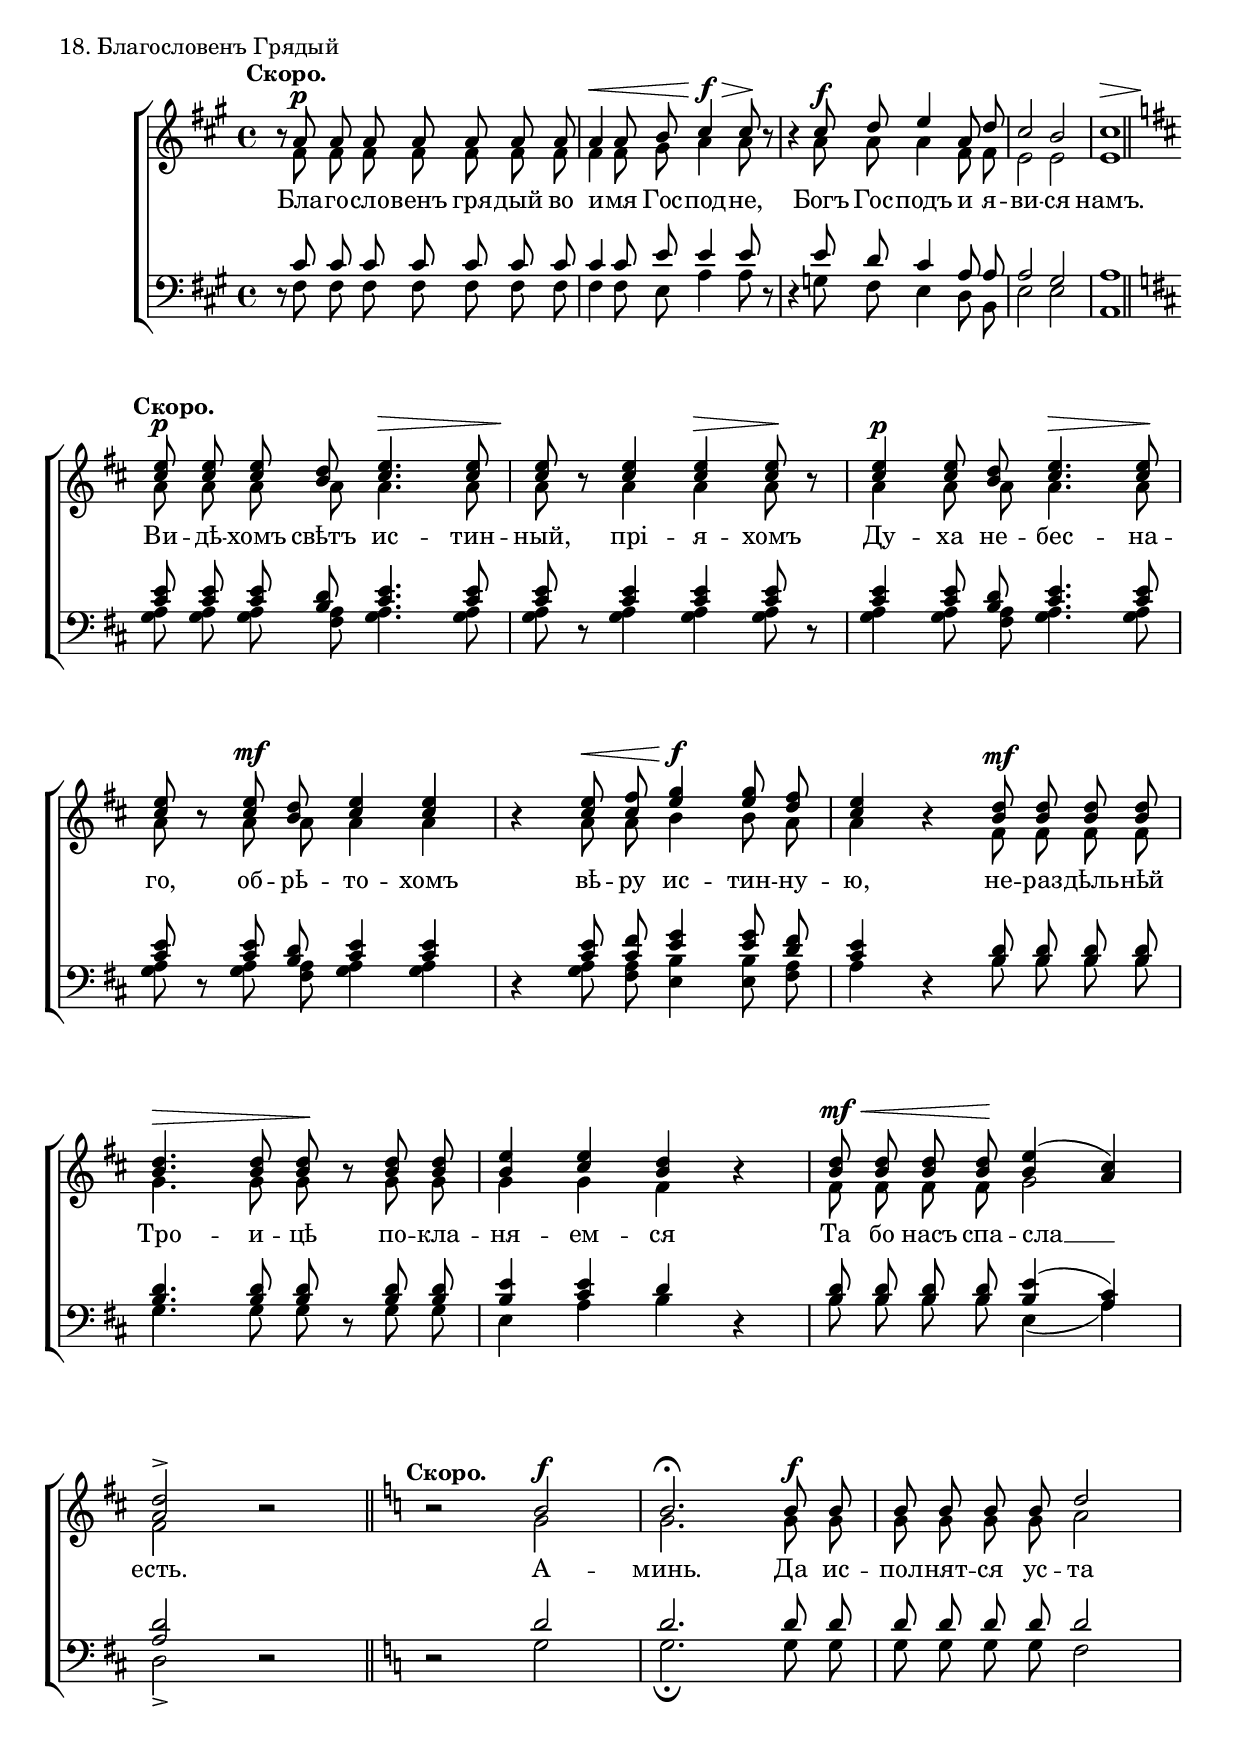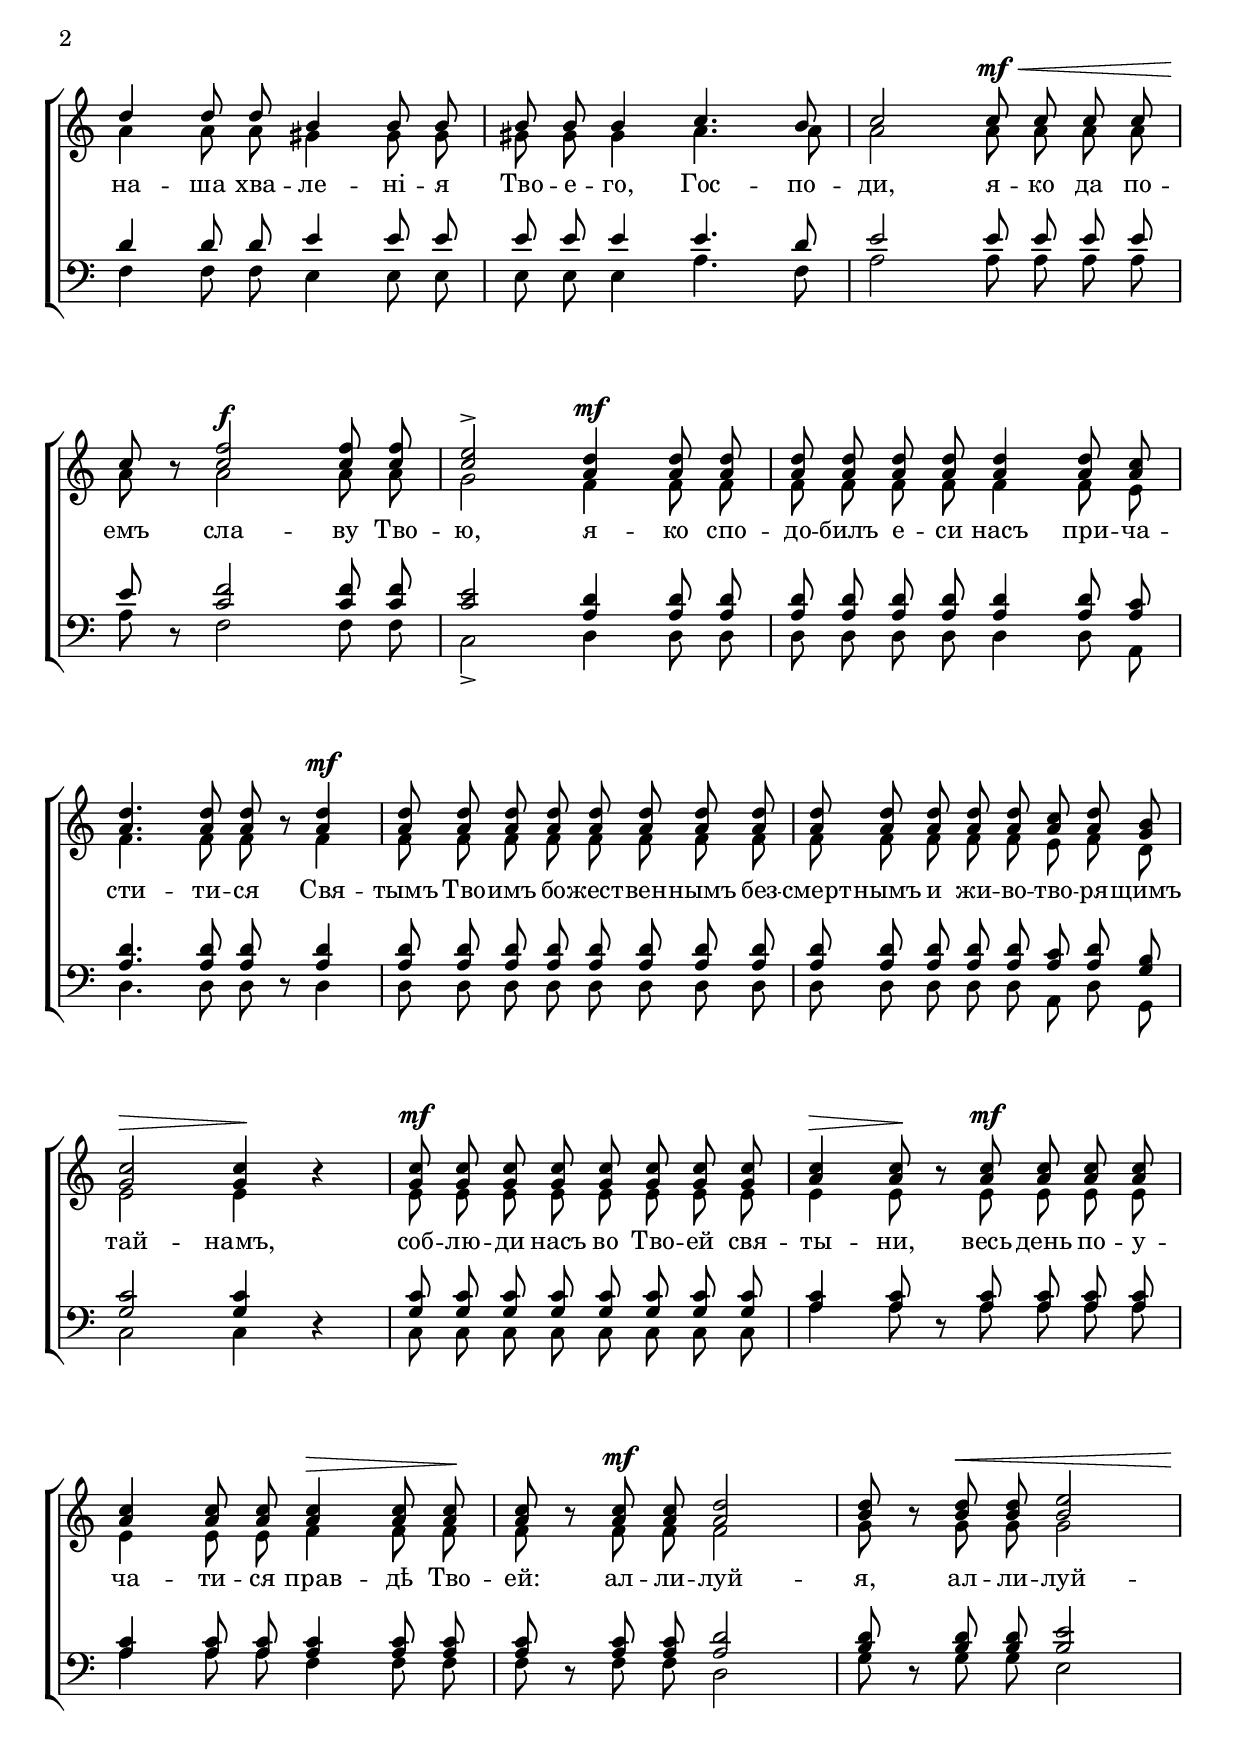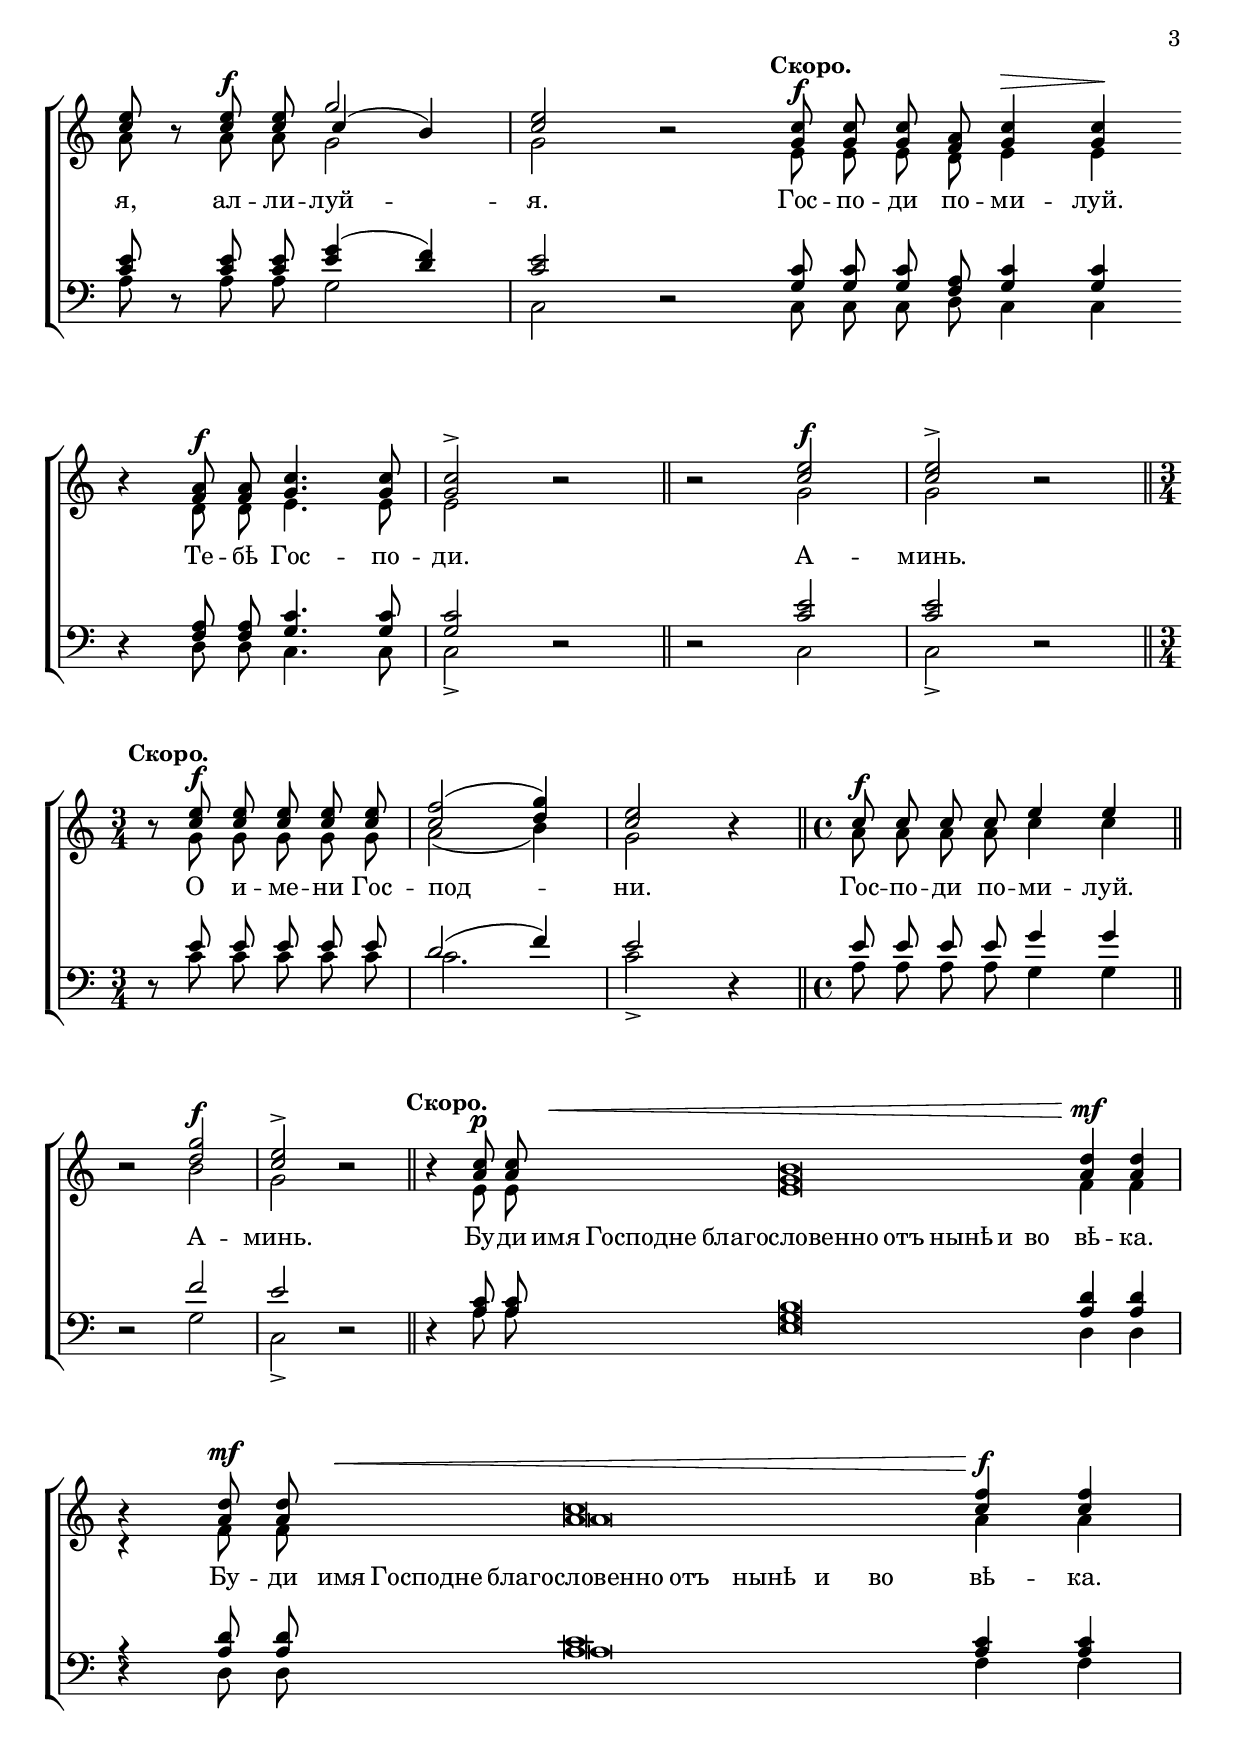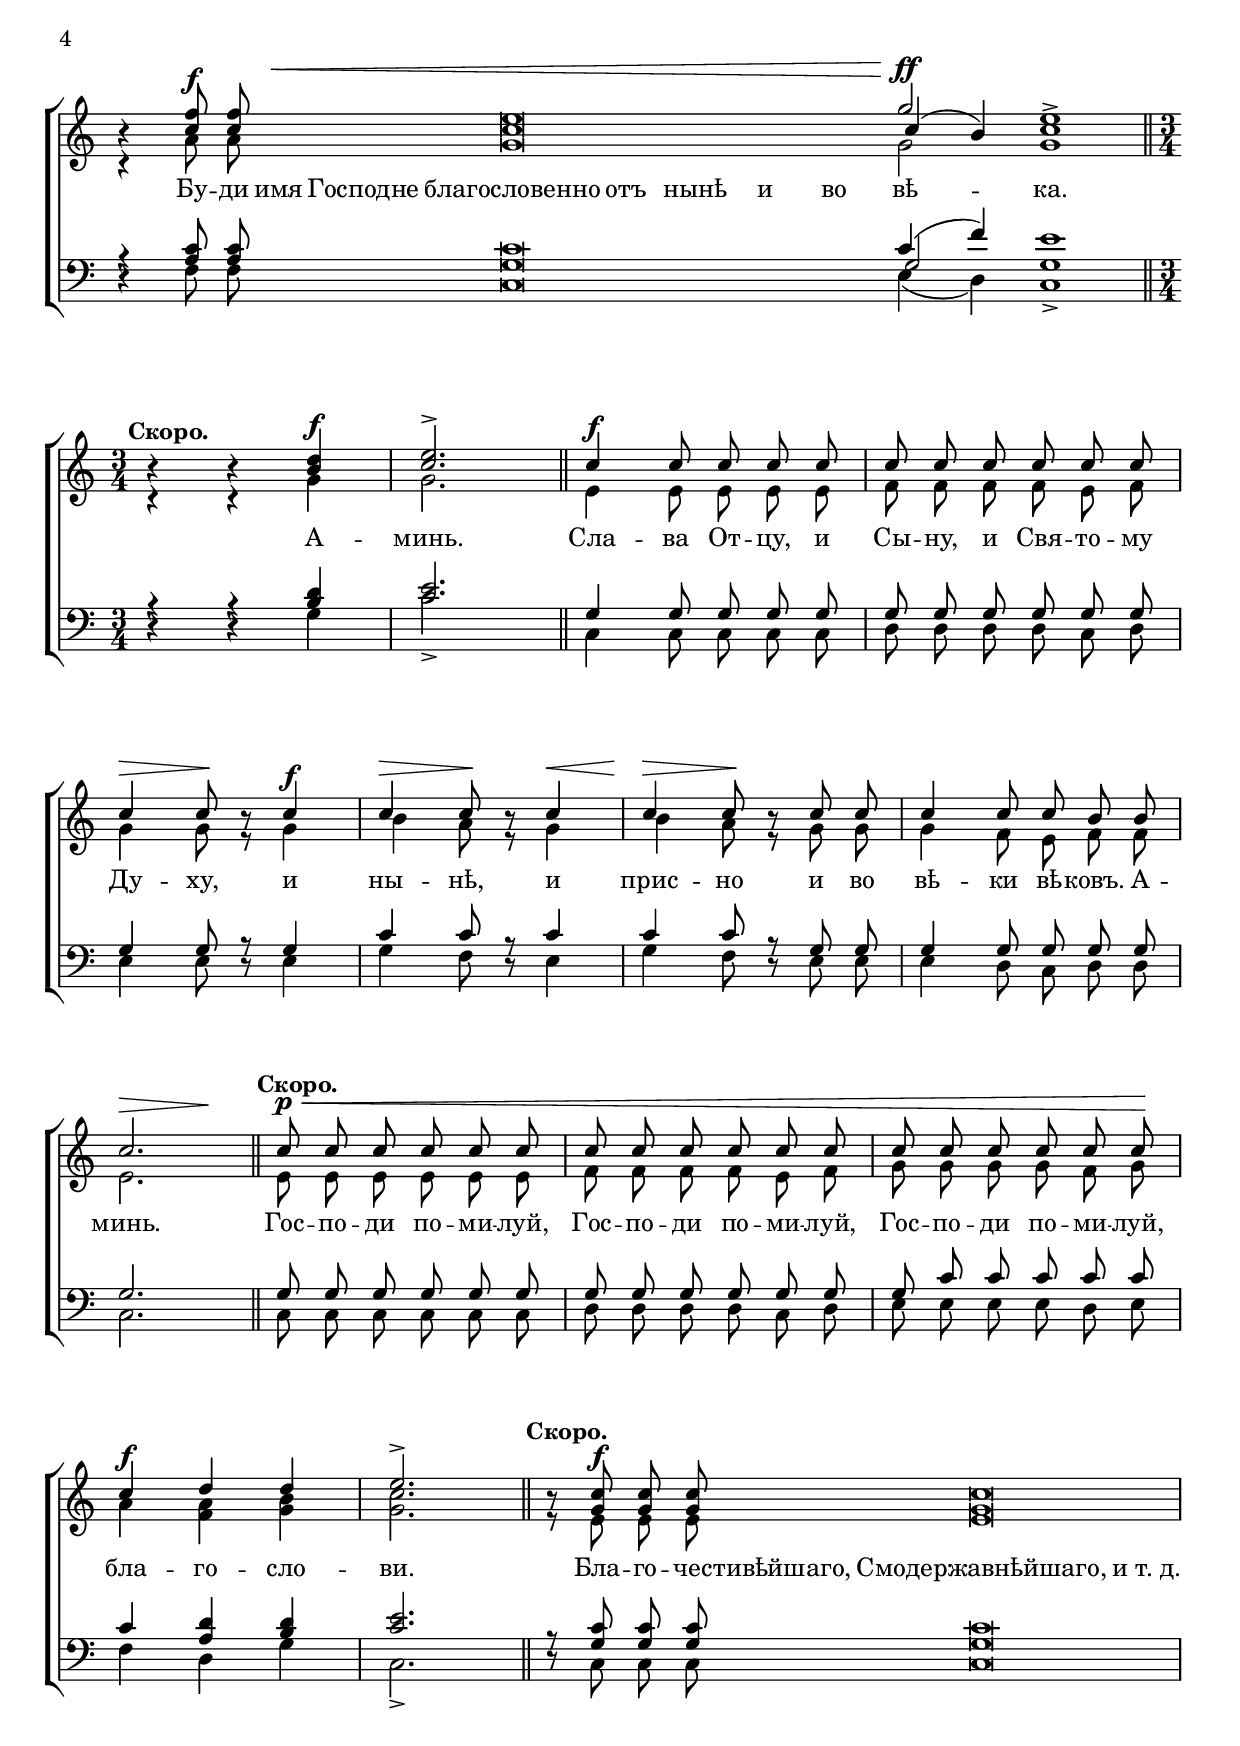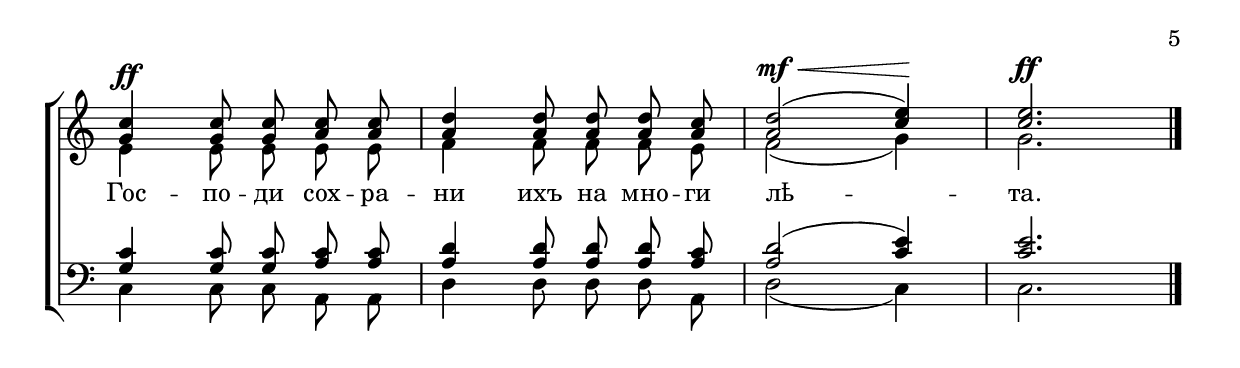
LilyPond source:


sopNotes = {
	s1*0^\markup{"" \translate #'(-3 . 0) \bold "Скоро."} \set Score.tempoWholesPerMinute = #(ly:make-moment 80 4)
	%1
	r8 a'8\p a' a' a' a' a' a' | a'4\< a'8 b' cis''4\!\f\> cis''8\! r8 | r4 cis''8\f d'' e''4 a'8 d'' | cis''2 b' | << { cis''1 } { s2\> s2\! } >> \bar "||" \break
	
	\key d \major s1*0^\markup{"" \translate #'(-2 . 0) \bold "Скоро."}
	%6
	<cis'' e''>8\p <cis'' e''> <cis'' e''> <b' d''>  <cis'' e''>4.\>  <cis'' e''>8 |  <cis'' e''>8\! r8  <cis'' e''>4  <cis'' e''>\>  <cis'' e''>8\! r8 |
	%8
	<cis'' e''>4\p <cis'' e''>8 <b' d''> <cis'' e''>4.\> <cis'' e''>8\! | <cis'' e''>8 r8 <cis'' e''>8\mf <b' d''> <cis'' e''>4 <cis'' e''> | r4 <cis'' e''>8\< <cis'' fis''> <e'' g''>4\!\f <e'' g''>8 <d'' fis''> |
	%11
	<cis'' e''>4 r4 <b' d''>8\mf  <b' d''> <b' d''> <b' d''> | <b' d''>4.\>  <b' d''>8  <b' d''>\! r8 <b' d''> <b' d''> | <b' e''>4 <cis'' e''> <b' d''> r4 |
	%14
	<b' d''>8\mf\< <b' d''> <b' d''> <b' d''>\! <b' e''>4( <a' cis''>) | <a' d''>2-> r2 \bar "||"
	
	\key c \major s1*0^\markup{"" \translate #'(-2 . 0) \bold "Скоро."}
	%16
	r2 b'2\f | b'2.^\fermata b'8\f b' | b'8 b' b' b' d''2 |
	%19
	d''4 d''8 d'' b'4 b'8 b' | b'8 b' b'4 c''4. b'8 | c''2 c''8\mf\< c'' c'' c'' |
	%22
	c''8\! r8 <c'' f''>2\f <c'' f''>8 <c'' f''> | <c'' e''>2-> <a' d''>4\mf <a' d''>8 <a' d''> | <a' d''>8 <a' d''> <a' d''> <a' d''> <a' d''>4 <a' d''>8 <a' c''> | <a' d''>4. <a' d''>8 <a' d''> r8 <a' d''>4\mf |
	%26
	<a' d''>8 <a' d''> <a' d''> <a' d''> <a' d''> <a' d''> <a' d''> <a' d''> | <a' d''>8 <a' d''> <a' d''> <a' d''> <a' d''> <a' c''> <a' d''> <g' b'> | <g' c''>2\> <g' c''>4\! r4 |
	%29
	<g' c''>8\mf <g' c''> <g' c''> <g' c''> <g' c''> <g' c''> <g' c''> <g' c''> | <a' c''>4\> <a' c''>8\! r8 <a' c''>\mf <a' c''> <a' c''> <a' c''> | <a' c''>4 <a' c''>8 <a' c''> <a' c''>4\> <a' c''>8 <a' c''>\! |
	%32
	<a' c''>8 r8 <a' c''>\mf <a' c''> <a' d''>2 | <b' d''>8 r8 <b' d''>\< <b' d''> <b' e''>2 | <c'' e''>8\! r8 <c'' e''>\f <c'' e''> << \context Voice = sopVoice { g''2 } \\ { \voiceThree c''4( b') } >> | <c'' e''>2 r2 \bar "||:"
	
	s1*0^\markup{"" \translate #'(-2 . 0) \bold "Скоро."}
	%36
	<g' c''>8\f <g' c''> <g' c''> <f' a'> <g' c''>4\> <g' c''>\! \bar ":|"
	%37
	r4 <f' a'>8\f <f' a'> <g' c''>4. <g' c''>8 | \noBreak <g' c''>2-> r2 \bar "||"
	%39
	r2 <c'' e''>2\f | \noBreak <c'' e''>2-> r2 \bar "||"
	
	\time 3/4
	%41
	r8^\markup{"" \translate #'(-2 . 0) \bold "Скоро."} <c'' e''>8\f <c'' e''> <c'' e''> <c'' e''> <c'' e''> | <c'' f''>2( <d'' g''>4) | <c'' e''>2 r4 \bar "||"
	\time 4/4
	%44
	c''8\f c'' c'' c'' e''4 e'' \bar "||"
	%45
	r2 <d'' g''>2\f | \noBreak <c'' e''>2-> r2 \bar "||"
	
	%47
	r4^\markup{"" \translate #'(-2 . 0) \bold "Скоро."} <a' c''>8\p <a' c''> \hideNotes <g' b'>\< <g' b'> \unHideNotes <g' b'>\breve*1/16 \hideNotes <g' b'>8 \bar "" \noBreak <g' b'>8 <g' b'> <g' b'>4 \unHideNotes <a' d''>4\!\mf <a' d''> |
	%49
	r4 <a' d''>8\mf <a' d''> \hideNotes <a' c''>\< <a' c''> \unHideNotes <a' c''>\breve*1/16 \hideNotes <a' c''>8 \bar "" \noBreak <a' c''>8 <a' c''> <a' c''>4 \unHideNotes <c'' f''>4\!\f <c'' f''> |
	%51
	r4 <c'' f''>8\f <c'' f''> \hideNotes <c'' e''>\< <c'' e''> \unHideNotes <c'' e''>\breve*1/8 \bar "" \noBreak \hideNotes <c'' e''>4 <c'' e''> <c'' e''> <c'' e''> \bar "" \noBreak \unHideNotes << \context Voice = sopVoice { g''2\!\ff } \\ { \voiceThree c''4( b') } >> <c'' e''>1*1/2-> \bar "||"
	
	\time 3/4 s1*0^\markup{"" \translate #'(-2 . 0) \bold "Скоро."}
	%54
	r4 r <b' d''>4\f | \noBreak <c'' e''>2.-> \bar "||"
	%56
	c''4\f c''8 c'' c'' c'' | c''8 c'' c'' c'' c'' c'' | c''4\> c''8\! r8 c''4\f |
	%59
	c''4\> c''8\! r8 c''4\< | c''4\!\> c''8\! r8 c''8 c'' | c''4 c''8 c'' b' b' | << { c''2. } { s2\> s4\! } >> \bar "||"
	
	s1*0^\markup{"" \translate #'(-2 . 0) \bold "Скоро."}
	%63
	c''8\p\< c'' c'' c'' c'' c'' | c''8 c'' c'' c'' c'' c'' | c''8 c'' c'' c'' c'' c''\! | c''4\f d'' d'' | e''2.-> \bar "||"
	%68
	r8^\markup{"" \translate #'(-2 . 0) \bold "Скоро."} <g' c''>8\f <g' c''> <g' c''> \hideNotes <g' c''>16 \unHideNotes <g' c''>\breve*1/16 \hideNotes <g' c''>16 \unHideNotes |
	%69
	<g' c''>4\ff <g' c''>8 <g' c''> <a' c''> <a' c''> | <a' d''>4 <a' d''>8 <a' d''> <a' d''> <a' c''> | <a' d''>2\mf\<( <c'' e''>4)\! | <c'' e''>2.\ff \bar "|."
}

altNotes = {
	%1
	r8 fis'8 fis' fis' fis' fis' fis' fis' | fis'4 fis'8 gis' a'4 a'8 r8 | r4 a'8 a' a'4 fis'8 fis' | e'2 e' | e'1 |
	%6
	a'8 a' a' a' a'4. a'8 | a'8 r8 a'4 a' a'8 r8 |
	%8
	a'4 a'8 a' a'4. a'8 | a'8 r8 a'8 a' a'4 a' | r4 a'8 a' b'4 b'8 a' |
	%11
	a'4 r4 fis'8 fis' fis' fis' | g'4. g'8 g' r8 g' g' | g'4 g' fis'4 r4 |
	%14
	fis'8 fis' fis' fis' g'2 | fis'2 r2 |
	%16
	r2 g'2 | g'2. g'8 g' | g'8 g' g' g' a'2 |
	%19
	a'4 a'8 a' gis'4 gis'8 gis' | gis'8 gis' gis'4 a'4. a'8 | a'2 a'8 a' a' a' |
	%22
	a'8 r8 a'2 a'8 a' | g'2 f'4 f'8 f' | f'8 f' f' f' f'4 f'8 e' | f'4. f'8 f' r8 f'4 |
	%26
	f'8 f' f' f' f' f' f' f' | f'8 f' f' f' f' e' f' d' | e'2 e'4 r4 |
	%29
	e'8 e' e' e' e' e' e' e' | e'4 e'8 r8 e' e' e' e' | e'4 e'8 e' f'4 f'8 f' |
	%32
	f'8 r8 f' f' f'2 | g'8 r8 g'8 g' g'2 | a'8 r8 a' a' g'2 | g'2 r2 |
	%36
	e'8 e' e' d' e'4 e' | r4 d'8 d' e'4. e'8 | e'2 r2 | r2 g' | g'2 r |
	%41
	r8 g' g' g' g' g' | a'2( b'4) | g'2 r4 |
	%44
	a'8 a' a' a' c''4 c'' |
	%45
	r2 b'2 | g'2 r2 |
	%47
	r4 e'8 e' \hideNotes e' e' \unHideNotes e'\breve*1/16 \hideNotes e' | e'8 e' e'4 \unHideNotes f'4 f' |
	r4 f'8 f' \hideNotes a' a' \unHideNotes a'\breve*1/16 \hideNotes a' | a'8 a' a'4 \unHideNotes a'4 a' |
	r4 a'8 a' \hideNotes g' g' \unHideNotes g'\breve*1/8 \hideNotes  | g'4 g' g' g' | \unHideNotes g'2 g'1*1/2 |
	%54
	r4 r g'4 | g'2. |
	%56
	e'4 e'8 e' e' e' | f'8 f' f' f' e' f' | g'4 g'8 r8 g'4 |
	%59
	b'4 a'8 r8 g'4 | b'4 a'8 r8 g' g' | g'4 f'8 e' f' f' | e'2. |
	%63
	e'8 e' e' e' e' e' | f'8 f' f' f' e' f' | g'8 g' g' g' f' g' | a'4 <f' a'> <g' b'> | <g' c''>2. |
	%68
	r8 e'8 e' e' \hideNotes e'16 \unHideNotes e'\breve*1/16 \hideNotes e'16 \unHideNotes |
	%69
	e'4 e'8 e' e' e' | f'4 f'8 f' f' e' | f'2( g'4) | g'2. |
}

tenNotes = {
	%1
	r8 cis'8 cis' cis' cis' cis' cis' cis' | cis'4 cis'8 e'8 e'4 e'8 r8 | r4 e'8 d' cis'4 a8 a | a2 gis | a1 |
	%6
	\key d \major
	<cis' e'>8 <cis' e'> <cis' e'> <b d'> <cis' e'>4. <cis' e'>8 | <cis' e'>8 r8 <cis' e'>4 <cis' e'> <cis' e'>8 r8 |
	%8
	<cis' e'>4 <cis' e'>8 <b d'> <cis' e'>4. <cis' e'>8 | <cis' e'>8 r8 <cis' e'>8 <b d'> <cis' e'>4 <cis' e'> | r4 <cis' e'>8 <cis' fis'> <e' g'>4 <e' g'>8 <d' fis'> |
	%11
	<cis' e'>4 r4 <b d'>8 <b d'> <b d'> <b d'> |  <b d'>4. <b d'>8  <b d'> r8 <b d'> <b d'> | <b e'>4 <cis' e'> d' r4 |
	%14
	<b d'>8 <b d'> <b d'> <b d'> <b e'>4( <a cis'>) | <a d'>2 r2 |
	%16
	\key c \major
	r2 d'2 | d'2. d'8 d' | d'8 d' d' d' d'2 |
	%19
	d'4 d'8 d' e'4 e'8 e' | e'8 e' e'4 e'4. d'8 | e'2 e'8 e' e' e' |
	%22
	e'8 r8 <c' f'>2 <c' f'>8 <c' f'> | <c' e'>2 <a d'>4 <a d'>8 <a d'> | <a d'>8 <a d'> <a d'> <a d'> <a d'>4 <a d'>8 <a c'> | <a d'>4. <a d'>8 <a d'> r8 <a d'>4 |
	%26
	<a d'>8 <a d'> <a d'> <a d'> <a d'> <a d'> <a d'> <a d'> | <a d'> <a d'> <a d'> <a d'> <a d'> <a c'> <a d'> <g b> | <g c'>2 <g c'>4 r4 |
	%29
	<g c'>8 <g c'> <g c'> <g c'> <g c'> <g c'> <g c'> <g c'> | <a c'>4 <a c'>8 r8 <a c'> <a c'> <a c'> <a c'> | <a c'>4 <a c'>8 <a c'> <a c'>4 <a c'>8 <a c'> |
	%32
	<a c'>8 r8 <a c'> <a c'> <a d'>2 | <b d'>8 r8 <b d'> <b d'> <b e'>2 | <c' e'>8 r8 <c' e'> <c' e'> <e' g'>4( <d' f'>) | <c' e'>2 r2 |
	%36
	<g c'>8 <g c'> <g c'> <f a> <g c'>4 <g c'> | r4 <f a>8 <f a> <g c'>4. <g c'>8 | <g c'>2 r2 | r2 <c' e'>2 | <c' e'>2 r2 |
	%41
	r8 e'8 e' e' e' e' | d'2( f'4) | e'2 r4 |
	%45
	e'8 e' e' e' g'4 g' |
	%46
	r2 f'2 | e'2 r2 |
	%47
	r4 <a c'>8 <a c'> \hideNotes <g b>  <g b>  \unHideNotes <g b>\breve*1/16  \hideNotes <g b>8  | <g b>8  <g b>  <g b>4  \unHideNotes <a d'>4 <a d'> |
	r4 <a d'>8 <a d'> \hideNotes <a c'> <a c'> \unHideNotes <a c'>\breve*1/16 \hideNotes <a c'>8 | <a c'>8 <a c'> <a c'>4 \unHideNotes <a c'>4 <a c'> |
	r4 <a c'>8 <a c'> \hideNotes <g c'> <g c'> \unHideNotes <g c'>\breve*1/8 | \hideNotes <g c'>4 <g c'> <g c'> <g c'> | \unHideNotes << \context Voice = tenVoice { c'4( f') } \\ { \voiceThree g2 } >> <g e'>1*1/2 |
	%54
	r4 r <b d'> | <c' e'>2. |
	%56
	g4 g8 g g g | g8 g g g g g | g4 g8 r8 g4 |
	%59
	c'4 c'8 r8 c'4 | c'4 c'8 r8 g8 g | g4 g8 g g g | g2. |
	%63
	g8 g g g g g | g g g g g g | g c' c' c' c' c' | c'4 <a d'> <b d'> | <c' e'>2. |
	%68
	r8 <g c'>8 <g c'> <g c'> \hideNotes <g c'>16 \unHideNotes <g c'>\breve*1/16 \hideNotes <g c'>16 \unHideNotes |
	%69
	<g c'>4 <g c'>8 <g c'> <a c'> <a c'> | <a d'>4 <a d'>8 <a d'> <a d'> <a c'> | <a d'>2( <c' e'>4) | <c' e'>2. |
}

basNotes = {
	%1
	r8 fis8 fis fis fis fis fis fis | fis4 fis8 e a4 a8 r8 | r4 g8 fis e4 d8 b, | e2 e | a,1 |
	%6
	<g a>8 <g a> <g a> <fis a> <g a>4. <g a>8 | <g a>8 r8 <g a>4 <g a> <g a>8 r8 |
	%8
	<g a>4 <g a>8 <fis a> <g a>4. <g a>8 | <g a>8 r8 <g a>8 <fis a> <g a>4 <g a> | r4 <g a>8 <fis a> <e b>4 <e b>8 <fis a> |
	%11
	a4 r4 b8 b b b | g4. g8 g r8 g g | e4 a b r4 |
	%14
	b8 b b b e4( a) | d2-> r2 |
	%16
	r2 g2 | g2._\fermata g8 g | g8 g g g f2 |
	%19
	f4 f8 f e4 e8 e | e8 e e4 a4. f8 | a2 a8 a a a |
	%22
	a8 r8 f2 f8 f | c2-> d4 d8 d | d8 d d d d4 d8 a, | d4. d8 d r8 d4 |
	%26
	d8 d d d d d d d | d8 d d d d a, d g, | c2 c4 r4 |
	%29
	c8 c c c c c c c | a4 a8 r8 a a a a | a4 a8 a f4 f8 f |
	%32
	f8 r8 f f d2 | g8 r8 g g e2 | a8 r8 a a g2 | c2 r2 |
	%36
	c8 c c d c4 c | r4 d8 d c4. c8 | c2-> r2 | r2 c2 | c2-> r2 |
	%41
	r8 c'8 c' c' c' c' | c'2. | c'2-> r4 |
	%44
	a8 a a a g4 g |
	%45
	r2 g | c2-> r2 |
	%47
	r4 a8 a \hideNotes e e \unHideNotes e\breve*1/16 \hideNotes e8 | e8 e e4 \unHideNotes d d |
	r4 d8 d \hideNotes a a \unHideNotes a\breve*1/16 \hideNotes a8 | a8 a a4 \unHideNotes f f |
	r4 f8 f \hideNotes c c \unHideNotes c\breve*1/8 | \hideNotes c4 c c c | \unHideNotes e4( d) c1*1/2-> |
	%54
	r4 r g | c'2.-> |
	%56
	c4 c8 c c c | d d d d c d | e4 e8 r8 e4 |
	%59
	g4 f8 r8 e4 | g4 f8 r8 e8 e | e4 d8 c d d | c2. |
	%63
	c8 c c c c c | d d d d c d | e e e e d e | f4 d g | c2.-> |
	%68
	r8 c8 c c \hideNotes c16 \unHideNotes c\breve*1/16 \hideNotes c16 \unHideNotes |
	%69
	c4 c8 c a, a, | d4 d8 d d a, | d2( c4) | c2. |
}

text = \lyricmode {
	Бла -- го -- сло -- венъ гря -- дый во и -- мя Гос -- под -- не, Богъ Гос -- подъ и я -- ви -- ся намъ.
	
	Ви -- дѣ -- хомъ свѣтъ ис -- тин -- ный, прі -- я -- хомъ
	Ду -- ха не -- бес -- на -- го, об -- рѣ -- то -- хомъ вѣ -- ру ис -- тин -- ну --
	ю, не -- раз -- дѣль -- нѣй Тро -- и -- цѣ по -- кла -- ня -- ем -- ся
	Та бо насъ спа -- сла __ есть.
	
	А -- минь. Да ис -- пол -- нят -- ся ус -- та
	на -- ша хва -- ле -- ні -- я Тво -- е -- го, Гос -- по -- ди, я -- ко да по --
	емъ сла -- ву Тво -- ю, я -- ко спо -- до -- билъ е -- си насъ при -- ча -- сти -- ти -- ся Свя --
	тымъ Тво -- имъ бо -- жест -- вен -- нымъ без -- смерт -- нымъ и жи -- во -- тво -- ря -- щимъ тай -- намъ,
	соб -- лю -- ди насъ во Тво -- ей свя -- ты -- ни, весь день по -- у -- ча -- ти -- ся прав -- дѣ Тво --
	ей: ал -- ли -- луй -- я, ал -- ли -- луй -- я, ал -- ли -- луй -- я.
	
	Гос -- по -- ди по -- ми -- луй. Те -- бѣ Гос -- по -- ди. А -- минь.
	О и -- ме -- ни Гос -- под -- ни. Гос -- по -- ди по -- ми -- луй. А -- минь.
	
	Бу -- ди имя Господне благословенно отъ нынѣ и во вѣ -- ка.
	Бу -- ди имя Господне благословенно отъ нынѣ и во вѣ -- ка.
	Бу -- ди имя Господне благословенно отъ нынѣ и во вѣ -- ка.
	
	А -- минь.
	
	Сла -- ва От -- цу, и Сы -- ну, и Свя -- то -- му Ду -- ху, и
	ны -- нѣ, и прис -- но и во вѣ -- ки вѣ -- ковъ. А -- минь.
	Гос -- по -- ди по -- ми -- луй, Гос -- по -- ди по -- ми -- луй, Гос -- по -- ди по -- ми -- луй, бла -- го -- сло -- ви.
	
	Бла -- го -- чес -- тивѣйшаго, Смодержавнѣйшаго, "и т. д."
	Гос -- по -- ди сох -- ра -- ни ихъ на мно -- ги лѣ -- та.
}

\score {
	\new ChoirStaff <<
		\new Staff = trebStaff \with { \consists Mark_engraver } {
			\clef treble \time 4/4 \key fis \minor
			<<
			\new Voice = sopVoice { \override Rest #'staff-position = #0 \autoBeamOff \voiceOne \dynamicUp \sopNotes }
			\new Voice = altVoice { \override Rest #'transparent = ##t   \autoBeamOff \voiceTwo \altNotes }
			>>
		}
		\new Lyrics \lyricsto sopVoice { \text }
		\new Staff = bassStaff {
			\clef bass \time 4/4 \key fis \minor
			<<
			\new Voice = tenVoice { \override Rest #'transparent = ##t   \autoBeamOff \voiceOne \tenNotes }
			\new Voice = basVoice { \override Rest #'staff-position = #0 \autoBeamOff \voiceTwo \basNotes }
			>>
		}
	>>
	\layout {
		system-count = 21
		\context {
			\Score
			\remove Mark_engraver
			\remove Bar_number_engraver
			\override NonMusicalPaperColumn #'line-break-system-details = #'((alignment-offsets . ( 0 -7.75 -16 )))
		}
		\context {
			\Staff
			\override RehearsalMark #'outside-staff-priority = #-1000
		}
	}
	\header { piece = "18. Благословенъ Грядый" }
}
\score {
  <<
    \new Staff  {
      \set Staff.midiInstrument = "oboe"
      \new Voice { \sopNotes }
    }
    \new Staff {
      \set Staff.midiInstrument = "violin"
      \new Voice { \altNotes }
    }
    \context Staff {
      \set Staff.midiInstrument = "viola"
      \new Voice { \tenNotes }
    }
    \context Staff {
      \set Staff.midiInstrument = "cello"
      \new Voice { \basNotes }
    }
  >>
  \midi { \context { \Voice \remove Dynamic_performer } }
}

